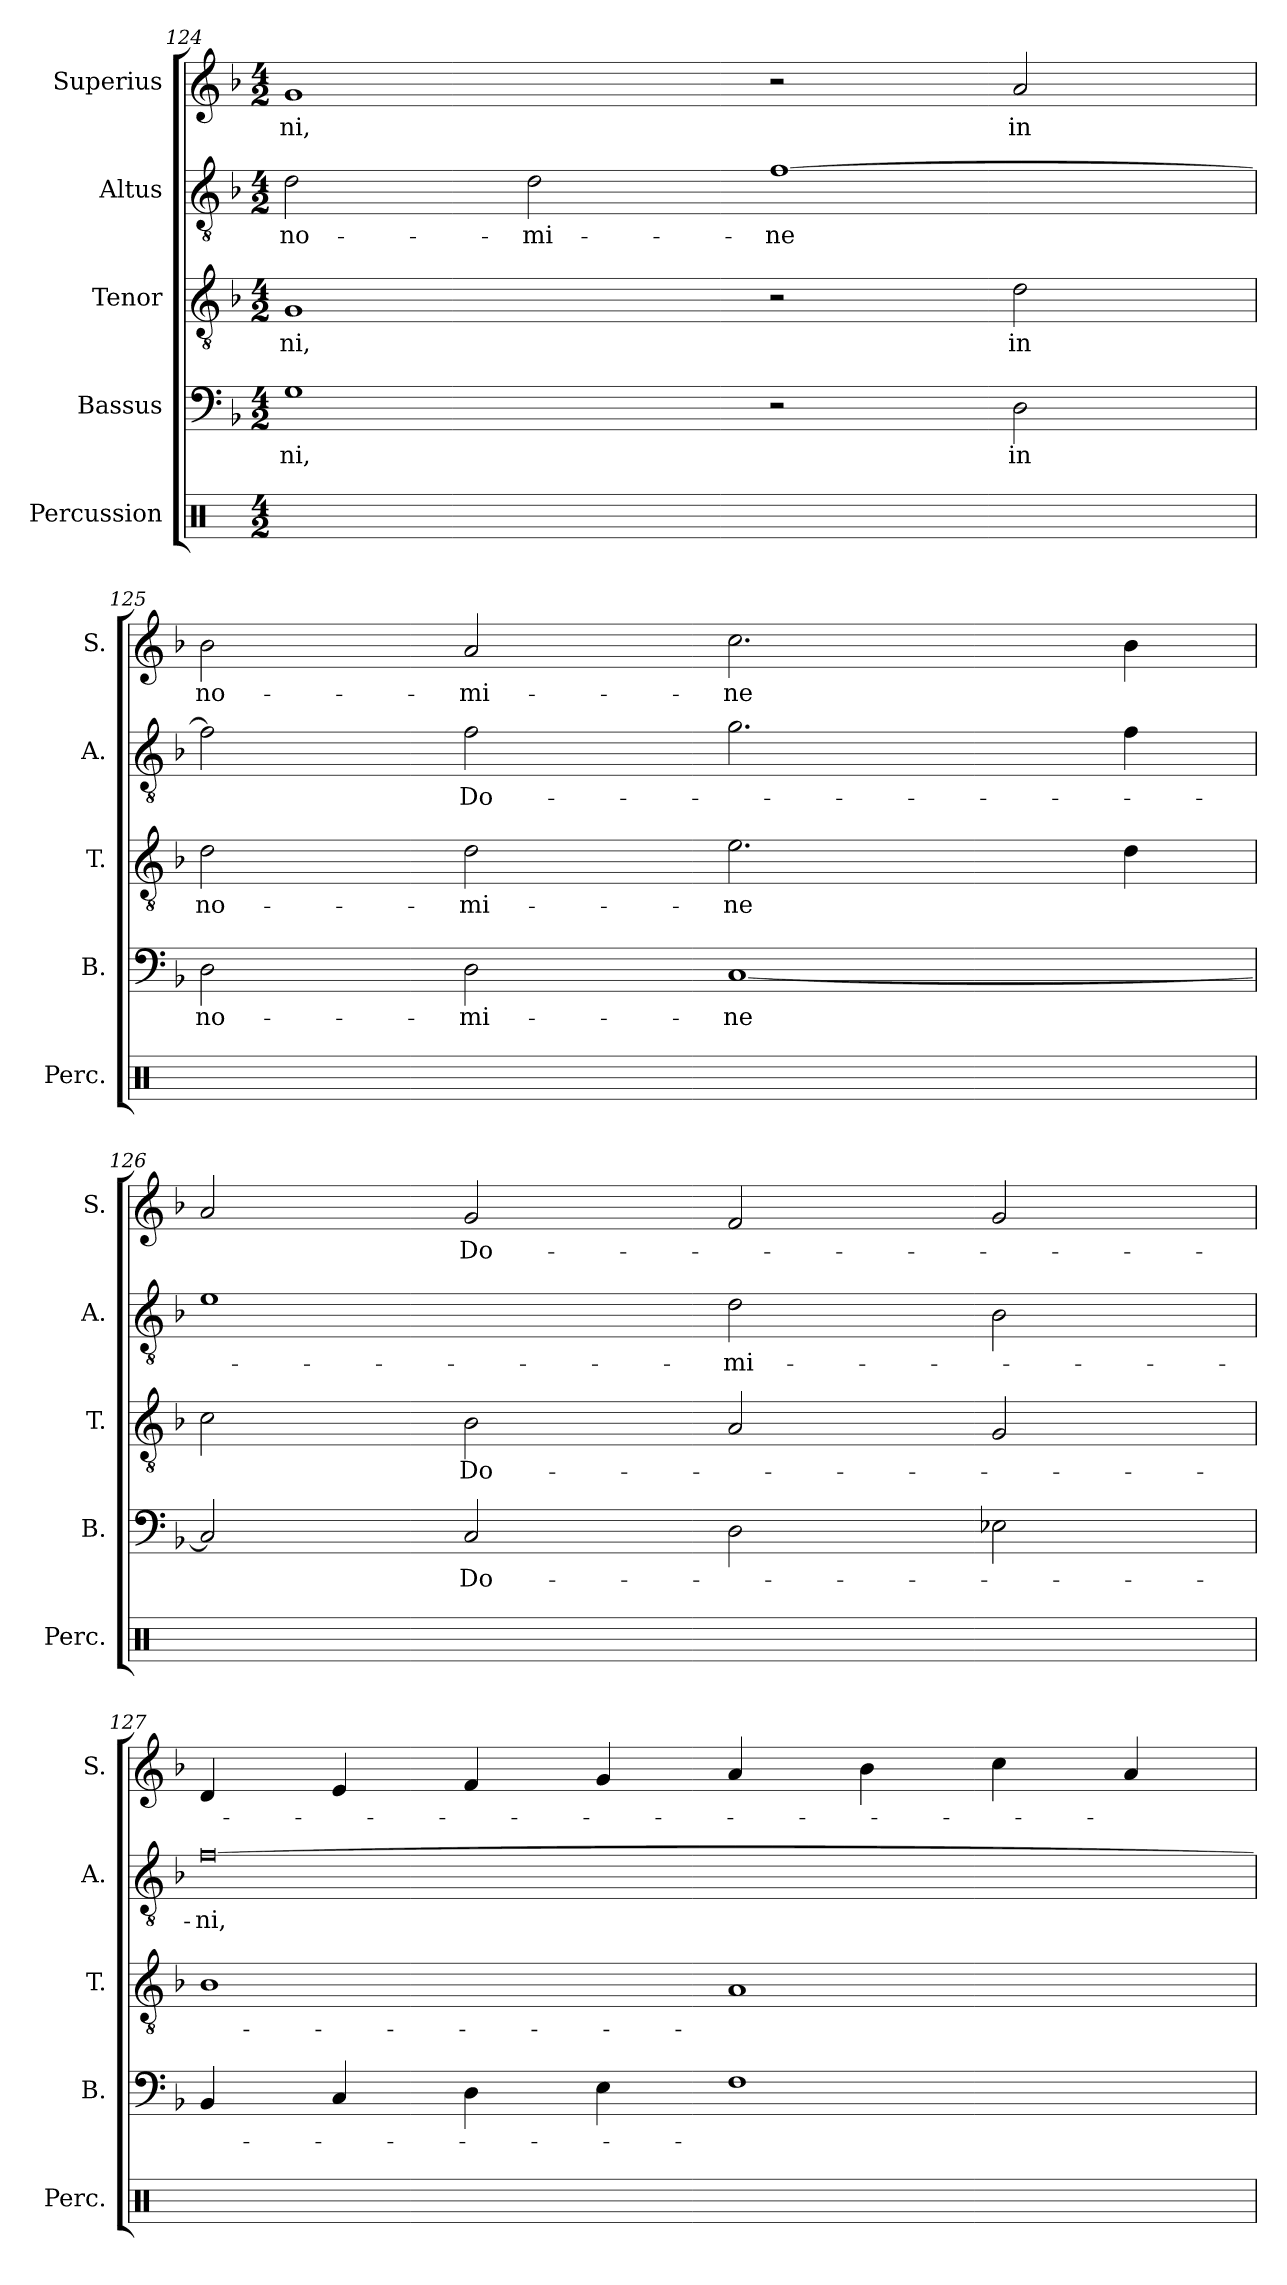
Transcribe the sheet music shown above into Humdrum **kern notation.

**kern	**kern	**text	**kern	**text	**kern	**text	**kern	**text
*part5	*part4	*part4	*part3	*part3	*part2	*part2	*part1	*part1
*staff5	*staff4	*staff4	*staff3	*staff3	*staff2	*staff2	*staff1	*staff1
*I"Percussion	*I"Bassus	*	*I"Tenor	*	*I"Altus	*	*I"Superius	*
*I'Perc.	*I'B.	*	*I'T.	*	*I'A.	*	*I'S.	*
*clefX	*clefF4	*	*clefGv2	*	*clefGv2	*	*clefG2	*
*	*	*	*ITrd7c12	*	*ITrd7c12	*	*	*
*k[]	*k[b-]	*	*k[b-]	*	*k[b-]	*	*k[b-]	*
*C:	*F:	*	*F:	*	*F:	*	*F:	*
*M4/2	*M4/2	*	*M4/2	*	*M4/2	*	*M4/2	*
=124	=124	=124	=124	=124	=124	=124	=124	=124
!	!	!LO:LY:b:color=#000000	!	!	!	!	!	!
!	!	!	!	!LO:LY:b:color=#000000	!	!	!	!
!	!	!	!	!	!	!LO:LY:b:color=#000000	!	!
!	!	!	!	!	!	!	!	!LO:LY:b:color=#000000
16Rei/LLyy	1Gi	-ni,	1GGi	-ni,	2Di\	no-	1gi	-ni,
16Rei/yy	.	.	.	.	.	.	.	.
16Rei/yy	.	.	.	.	.	.	.	.
16Rei/JJyy	.	.	.	.	.	.	.	.
16Rei/LLyy	.	.	.	.	.	.	.	.
16Rei/yy	.	.	.	.	.	.	.	.
16Rei/yy	.	.	.	.	.	.	.	.
16Rei/JJyy	.	.	.	.	.	.	.	.
!	!	!	!	!	!	!LO:LY:b:color=#000000	!	!
16Rei/LLyy	.	.	.	.	2Di\	-mi-	.	.
16Rei/yy	.	.	.	.	.	.	.	.
16Rei/yy	.	.	.	.	.	.	.	.
16Rei/JJyy	.	.	.	.	.	.	.	.
16Rei/LLyy	.	.	.	.	.	.	.	.
16Rei/yy	.	.	.	.	.	.	.	.
16Rei/yy	.	.	.	.	.	.	.	.
16Rei/JJyy	.	.	.	.	.	.	.	.
!	!	!	!	!	!	!LO:LY:b:color=#000000	!	!
16Rei/LLyy	2r	.	2r	.	[>1Fi	-ne	2r	.
16Rei/yy	.	.	.	.	.	.	.	.
16Rei/yy	.	.	.	.	.	.	.	.
16Rei/JJyy	.	.	.	.	.	.	.	.
16Rei/LLyy	.	.	.	.	.	.	.	.
16Rei/yy	.	.	.	.	.	.	.	.
16Rei/yy	.	.	.	.	.	.	.	.
16Rei/JJyy	.	.	.	.	.	.	.	.
!	!	!LO:LY:b:color=#000000	!	!	!	!	!	!
!	!	!	!	!LO:LY:b:color=#000000	!	!	!	!
!	!	!	!	!	!	!	!	!LO:LY:b:color=#000000
16Rei/LLyy	2Di\	in	2Di\	in	.	.	2ai/	in
16Rei/yy	.	.	.	.	.	.	.	.
16Rei/yy	.	.	.	.	.	.	.	.
16Rei/JJyy	.	.	.	.	.	.	.	.
16Rei/LLyy	.	.	.	.	.	.	.	.
16Rei/yy	.	.	.	.	.	.	.	.
16Rei/yy	.	.	.	.	.	.	.	.
16Rei/JJyy	.	.	.	.	.	.	.	.
=125	=125	=125	=125	=125	=125	=125	=125	=125
!	!	!LO:LY:b:color=#000000	!	!	!	!	!	!
!	!	!	!	!LO:LY:b:color=#000000	!	!	!	!
!	!	!	!	!	!	!	!	!LO:LY:b:color=#000000
16Rei/LLyy	2Di\	no-	2Di\	no-	2Fi\]	.	2b-i\	no-
16Rei/yy	.	.	.	.	.	.	.	.
16Rei/yy	.	.	.	.	.	.	.	.
16Rei/JJyy	.	.	.	.	.	.	.	.
16Rei/LLyy	.	.	.	.	.	.	.	.
16Rei/yy	.	.	.	.	.	.	.	.
16Rei/yy	.	.	.	.	.	.	.	.
16Rei/JJyy	.	.	.	.	.	.	.	.
!	!	!LO:LY:b:color=#000000	!	!	!	!	!	!
!	!	!	!	!LO:LY:b:color=#000000	!	!	!	!
!	!	!	!	!	!	!LO:LY:b:color=#000000	!	!
!	!	!	!	!	!	!	!	!LO:LY:b:color=#000000
16Rei/LLyy	2Di\	-mi-	2Di\	-mi-	2Fi\	Do-	2ai/	-mi-
16Rei/yy	.	.	.	.	.	.	.	.
16Rei/yy	.	.	.	.	.	.	.	.
16Rei/JJyy	.	.	.	.	.	.	.	.
16Rei/LLyy	.	.	.	.	.	.	.	.
16Rei/yy	.	.	.	.	.	.	.	.
16Rei/yy	.	.	.	.	.	.	.	.
16Rei/JJyy	.	.	.	.	.	.	.	.
!	!	!LO:LY:b:color=#000000	!	!	!	!	!	!
!	!	!	!	!LO:LY:b:color=#000000	!	!	!	!
!	!	!	!	!	!	!	!	!LO:LY:b:color=#000000
16Rei/LLyy	[<1Ci	-ne	2.Ei\	-ne	2.Gi\	.	2.cci\	-ne
16Rei/yy	.	.	.	.	.	.	.	.
16Rei/yy	.	.	.	.	.	.	.	.
16Rei/JJyy	.	.	.	.	.	.	.	.
16Rei/LLyy	.	.	.	.	.	.	.	.
16Rei/yy	.	.	.	.	.	.	.	.
16Rei/yy	.	.	.	.	.	.	.	.
16Rei/JJyy	.	.	.	.	.	.	.	.
16Rei/LLyy	.	.	.	.	.	.	.	.
16Rei/yy	.	.	.	.	.	.	.	.
16Rei/yy	.	.	.	.	.	.	.	.
16Rei/JJyy	.	.	.	.	.	.	.	.
16Rei/LLyy	.	.	4Di\	.	4Fi\	.	4b-i\	.
16Rei/yy	.	.	.	.	.	.	.	.
16Rei/yy	.	.	.	.	.	.	.	.
16Rei/JJyy	.	.	.	.	.	.	.	.
!!LO:LB:g=z
=126	=126	=126	=126	=126	=126	=126	=126	=126
16Rei/LLyy	2Ci/]	.	2Ci\	.	1Ei	.	2ai/	.
16Rei/yy	.	.	.	.	.	.	.	.
16Rei/yy	.	.	.	.	.	.	.	.
16Rei/JJyy	.	.	.	.	.	.	.	.
16Rei/LLyy	.	.	.	.	.	.	.	.
16Rei/yy	.	.	.	.	.	.	.	.
16Rei/yy	.	.	.	.	.	.	.	.
16Rei/JJyy	.	.	.	.	.	.	.	.
!	!	!LO:LY:b:color=#000000	!	!	!	!	!	!
!	!	!	!	!LO:LY:b:color=#000000	!	!	!	!
!	!	!	!	!	!	!	!	!LO:LY:b:color=#000000
16Rei/LLyy	2Ci/	Do-	2BB-i\	Do-	.	.	2gi/	Do-
16Rei/yy	.	.	.	.	.	.	.	.
16Rei/yy	.	.	.	.	.	.	.	.
16Rei/JJyy	.	.	.	.	.	.	.	.
16Rei/LLyy	.	.	.	.	.	.	.	.
16Rei/yy	.	.	.	.	.	.	.	.
16Rei/yy	.	.	.	.	.	.	.	.
16Rei/JJyy	.	.	.	.	.	.	.	.
!	!	!	!	!	!	!LO:LY:b:color=#000000	!	!
16Rei/LLyy	2Di\	.	2AAi/	.	2Di\	-mi-	2fi/	.
16Rei/yy	.	.	.	.	.	.	.	.
16Rei/yy	.	.	.	.	.	.	.	.
16Rei/JJyy	.	.	.	.	.	.	.	.
16Rei/LLyy	.	.	.	.	.	.	.	.
16Rei/yy	.	.	.	.	.	.	.	.
16Rei/yy	.	.	.	.	.	.	.	.
16Rei/JJyy	.	.	.	.	.	.	.	.
16Rei/LLyy	2E-Xi\	.	2GGi/	.	2BB-i\	.	2gi/	.
16Rei/yy	.	.	.	.	.	.	.	.
16Rei/yy	.	.	.	.	.	.	.	.
16Rei/JJyy	.	.	.	.	.	.	.	.
16Rei/LLyy	.	.	.	.	.	.	.	.
16Rei/yy	.	.	.	.	.	.	.	.
16Rei/yy	.	.	.	.	.	.	.	.
16Rei/JJyy	.	.	.	.	.	.	.	.
=127	=127	=127	=127	=127	=127	=127	=127	=127
!	!	!	!	!	!	!LO:LY:b:color=#000000	!	!
16Rei/LLyy	4BB-i/	.	1BB-i	.	[>0Fi	-ni,	4di/	.
16Rei/yy	.	.	.	.	.	.	.	.
16Rei/yy	.	.	.	.	.	.	.	.
16Rei/JJyy	.	.	.	.	.	.	.	.
16Rei/LLyy	4Ci/	.	.	.	.	.	4ei/	.
16Rei/yy	.	.	.	.	.	.	.	.
16Rei/yy	.	.	.	.	.	.	.	.
16Rei/JJyy	.	.	.	.	.	.	.	.
16Rei/LLyy	4Di\	.	.	.	.	.	4fi/	.
16Rei/yy	.	.	.	.	.	.	.	.
16Rei/yy	.	.	.	.	.	.	.	.
16Rei/JJyy	.	.	.	.	.	.	.	.
16Rei/LLyy	4Ei\	.	.	.	.	.	4gi/	.
16Rei/yy	.	.	.	.	.	.	.	.
16Rei/yy	.	.	.	.	.	.	.	.
16Rei/JJyy	.	.	.	.	.	.	.	.
16Rei/LLyy	1Fi	.	1AAi	.	.	.	4ai/	.
16Rei/yy	.	.	.	.	.	.	.	.
16Rei/yy	.	.	.	.	.	.	.	.
16Rei/JJyy	.	.	.	.	.	.	.	.
16Rei/LLyy	.	.	.	.	.	.	4b-i\	.
16Rei/yy	.	.	.	.	.	.	.	.
16Rei/yy	.	.	.	.	.	.	.	.
16Rei/JJyy	.	.	.	.	.	.	.	.
16Rei/LLyy	.	.	.	.	.	.	4cci\	.
16Rei/yy	.	.	.	.	.	.	.	.
16Rei/yy	.	.	.	.	.	.	.	.
16Rei/JJyy	.	.	.	.	.	.	.	.
16Rei/LLyy	.	.	.	.	.	.	4ai/	.
16Rei/yy	.	.	.	.	.	.	.	.
16Rei/yy	.	.	.	.	.	.	.	.
16Rei/JJyy	.	.	.	.	.	.	.	.
=	=	=	=	=	=	=	=	=
*-	*-	*-	*-	*-	*-	*-	*-	*-
